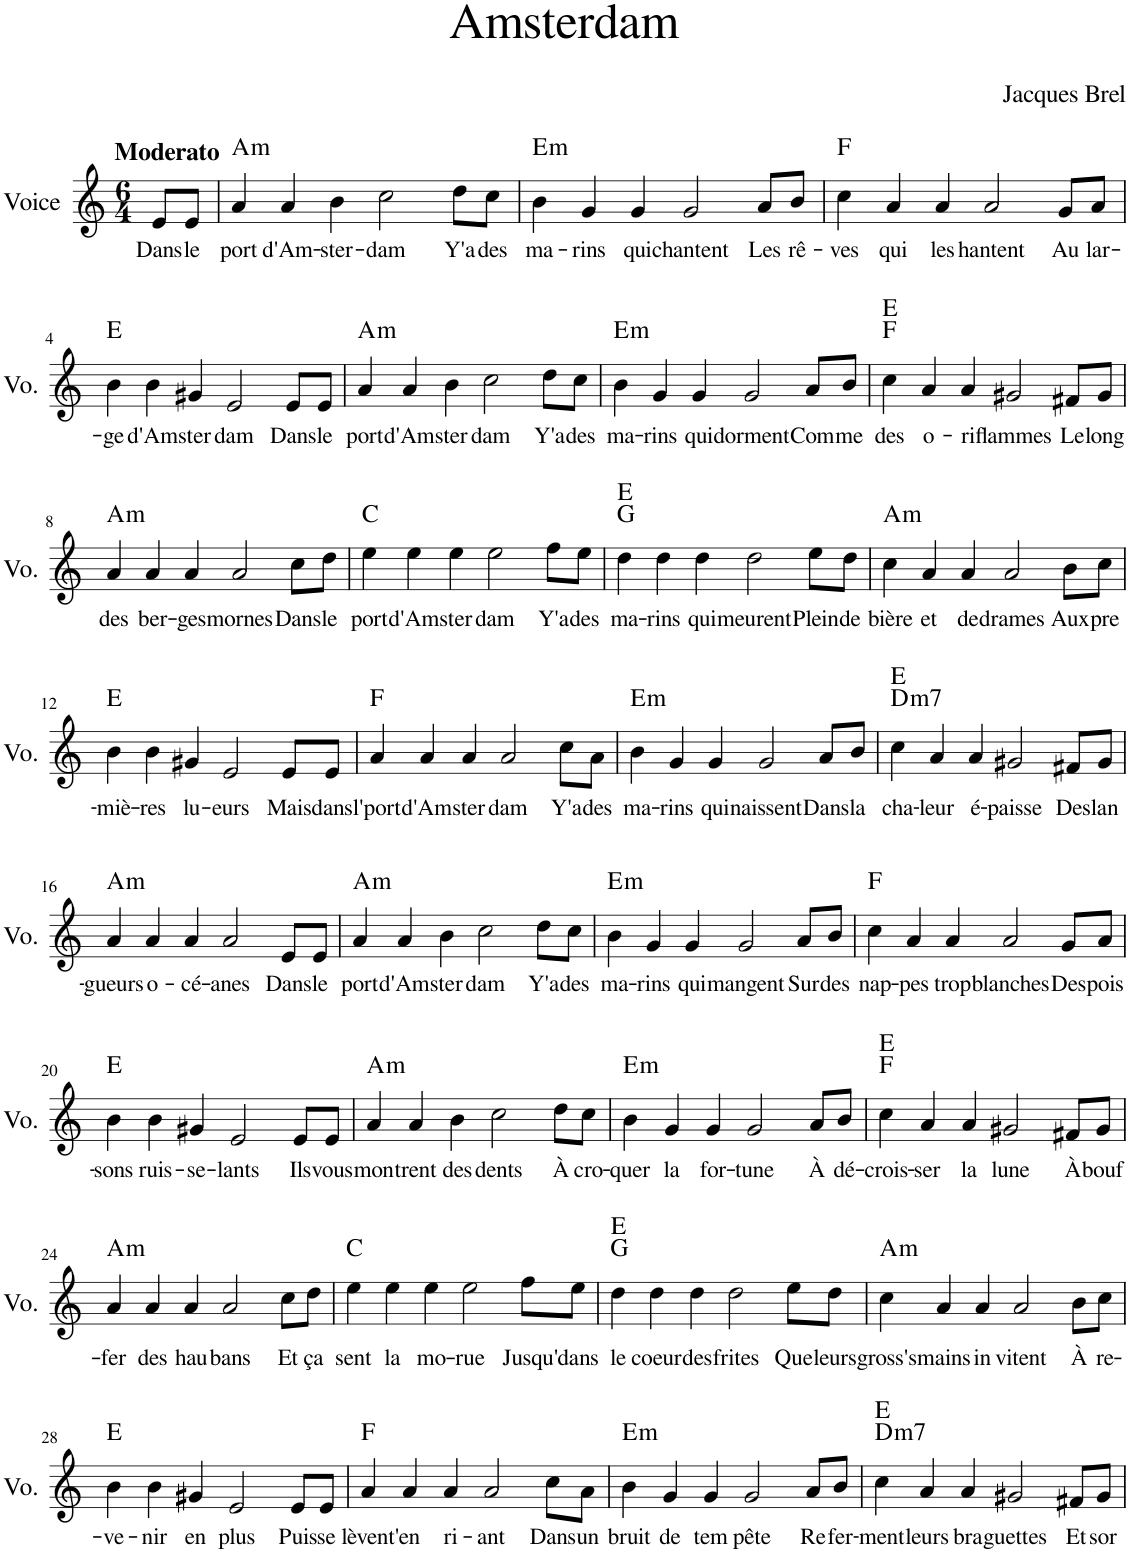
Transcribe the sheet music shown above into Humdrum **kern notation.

**kern	**text	**harte
*part1	*part1	*part1
*staff1	*staff1	*
*I"Voice	*	*
*I'Vo.	*	*
*clefG2	*	*
*k[]	*	*
*M6/4	*	*
=	=	=
!LO:TX:a:B:t=Moderato	!	!
!	!LO:LY:b	!
8e/L	Dans	.
!	!LO:LY:b	!
8e/J	le	.
=1	=1	=1
!	!LO:LY:b	!LO:H:kt=m
4a/	port	A:min
!	!LO:LY:b	!
4a/	d'Am-	.
!	!LO:LY:b	!
4b\	-ster-	.
!	!LO:LY:b	!
2cc\	-dam	.
!	!LO:LY:b	!
8dd\L	Y'a	.
!	!LO:LY:b	!
8cc\J	des	.
=2	=2	=2
!	!LO:LY:b	!LO:H:kt=m
4b\	ma-	E:min
!	!LO:LY:b	!
4g/	-rins	.
!	!LO:LY:b	!
4g/	qui	.
!	!LO:LY:b	!
2g/	chantent	.
!	!LO:LY:b	!
8a/L	Les	.
!	!LO:LY:b	!
8b/J	rê-	.
=3	=3	=3
!	!LO:LY:b	!
4cc\	-ves	F:maj
!	!LO:LY:b	!
4a/	qui	.
!	!LO:LY:b	!
4a/	les	.
!	!LO:LY:b	!
2a/	hantent	.
!	!LO:LY:b	!
8g/L	Au	.
!	!LO:LY:b	!
8a/J	lar-	.
!!LO:LB:g=z
=4	=4	=4
!	!LO:LY:b	!
4b\	-ge	E:maj
!	!LO:LY:b	!
4b\	d'Am-	.
!	!LO:LY:b	!
4g#X/	-ster-	.
!	!LO:LY:b	!
2e/	-dam	.
!	!LO:LY:b	!
8e/L	Dans	.
!	!LO:LY:b	!
8e/J	le	.
=5	=5	=5
!	!LO:LY:b	!LO:H:kt=m
4a/	port	A:min
!	!LO:LY:b	!
4a/	d'Am-	.
!	!LO:LY:b	!
4b\	-ster-	.
!	!LO:LY:b	!
2cc\	-dam	.
!	!LO:LY:b	!
8dd\L	Y'a	.
!	!LO:LY:b	!
8cc\J	des	.
=6	=6	=6
!	!LO:LY:b	!LO:H:kt=m
4b\	ma-	E:min
!	!LO:LY:b	!
4g/	-rins	.
!	!LO:LY:b	!
4g/	qui	.
!	!LO:LY:b	!
2g/	dorment	.
!	!LO:LY:b	!
8a/L	Com-	.
!	!LO:LY:b	!
8b/J	-me	.
=7	=7	=7
!	!LO:LY:b	!
4cc\	des	F:maj E:maj
!	!LO:LY:b	!
4a/	o-	.
!	!LO:LY:b	!
4a/	-ri-	.
!	!LO:LY:b	!
2g#X/	-flammes	.
!	!LO:LY:b	!
8f#X/L	Le	.
!	!LO:LY:b	!
8g#/J	long	.
!!LO:LB:g=z
=8	=8	=8
!	!LO:LY:b	!LO:H:kt=m
4a/	des	A:min
!	!LO:LY:b	!
4a/	ber-	.
!	!LO:LY:b	!
4a/	-ges	.
!	!LO:LY:b	!
2a/	mornes	.
!	!LO:LY:b	!
8cc\L	Dans	.
!	!LO:LY:b	!
8dd\J	le	.
=9	=9	=9
!	!LO:LY:b	!
4ee\	port	C:maj
!	!LO:LY:b	!
4ee\	d'Am-	.
!	!LO:LY:b	!
4ee\	-ster-	.
!	!LO:LY:b	!
2ee\	-dam	.
!	!LO:LY:b	!
8ff\L	Y'a	.
!	!LO:LY:b	!
8ee\J	des	.
=10	=10	=10
!	!LO:LY:b	!
4dd\	ma-	G:maj E:maj
!	!LO:LY:b	!
4dd\	-rins	.
!	!LO:LY:b	!
4dd\	qui	.
!	!LO:LY:b	!
2dd\	meurent	.
!	!LO:LY:b	!
8ee\L	Plein	.
!	!LO:LY:b	!
8dd\J	de	.
=11	=11	=11
!	!LO:LY:b	!LO:H:kt=m
4cc\	bière	A:min
!	!LO:LY:b	!
4a/	et	.
!	!LO:LY:b	!
4a/	de	.
!	!LO:LY:b	!
2a/	drames	.
!	!LO:LY:b	!
8b\L	Aux	.
!	!LO:LY:b	!
8cc\J	pre-	.
!!LO:LB:g=z
=12	=12	=12
!	!LO:LY:b	!
4b\	miè-	E:maj
!	!LO:LY:b	!
4b\	-res	.
!	!LO:LY:b	!
4g#X/	lu-	.
!	!LO:LY:b	!
2e/	-eurs	.
!	!LO:LY:b	!
8e/L	Mais	.
!	!LO:LY:b	!
8e/J	dans	.
=13	=13	=13
!	!LO:LY:b	!
4a/	l'port	F:maj
!	!LO:LY:b	!
4a/	d'Am-	.
!	!LO:LY:b	!
4a/	-ster-	.
!	!LO:LY:b	!
2a/	-dam	.
!	!LO:LY:b	!
8cc\L	Y'a	.
!	!LO:LY:b	!
8a\J	des	.
=14	=14	=14
!	!LO:LY:b	!LO:H:kt=m
4b\	ma-	E:min
!	!LO:LY:b	!
4g/	-rins	.
!	!LO:LY:b	!
4g/	qui	.
!	!LO:LY:b	!
2g/	naissent	.
!	!LO:LY:b	!
8a/L	Dans	.
!	!LO:LY:b	!
8b/J	la	.
=15	=15	=15
!	!LO:LY:b	!LO:H:n=1:kt=m7
4cc\	cha-	D:min7 E:maj
!	!LO:LY:b	!
4a/	-leur	.
!	!LO:LY:b	!
4a/	é-	.
!	!LO:LY:b	!
2g#X/	-paisse	.
!	!LO:LY:b	!
8f#X/L	Des	.
!	!LO:LY:b	!
8g#/J	lan-	.
!!LO:LB:g=z
=16	=16	=16
!	!LO:LY:b	!LO:H:kt=m
4a/	-gueurs	A:min
!	!LO:LY:b	!
4a/	o-	.
!	!LO:LY:b	!
4a/	-cé-	.
!	!LO:LY:b	!
2a/	-anes	.
!	!LO:LY:b	!
8e/L	Dans	.
!	!LO:LY:b	!
8e/J	le	.
=17	=17	=17
!	!LO:LY:b	!LO:H:kt=m
4a/	port	A:min
!	!LO:LY:b	!
4a/	d'Am-	.
!	!LO:LY:b	!
4b\	-ster-	.
!	!LO:LY:b	!
2cc\	-dam	.
!	!LO:LY:b	!
8dd\L	Y'a	.
!	!LO:LY:b	!
8cc\J	des	.
=18	=18	=18
!	!LO:LY:b	!LO:H:kt=m
4b\	ma-	E:min
!	!LO:LY:b	!
4g/	-rins	.
!	!LO:LY:b	!
4g/	qui	.
!	!LO:LY:b	!
2g/	mangent	.
!	!LO:LY:b	!
8a/L	Sur	.
!	!LO:LY:b	!
8b/J	des	.
=19	=19	=19
!	!LO:LY:b	!
4cc\	nap-	F:maj
!	!LO:LY:b	!
4a/	-pes	.
!	!LO:LY:b	!
4a/	trop	.
!	!LO:LY:b	!
2a/	blanches	.
!	!LO:LY:b	!
8g/L	Des	.
!	!LO:LY:b	!
8a/J	pois-	.
!!LO:LB:g=z
=20	=20	=20
!	!LO:LY:b	!
4b\	-sons	E:maj
!	!LO:LY:b	!
4b\	ruis-	.
!	!LO:LY:b	!
4g#X/	-se-	.
!	!LO:LY:b	!
2e/	-lants	.
!	!LO:LY:b	!
8e/L	Ils	.
!	!LO:LY:b	!
8e/J	vous	.
=21	=21	=21
!	!LO:LY:b	!LO:H:kt=m
4a/	mon-	A:min
!	!LO:LY:b	!
4a/	-trent	.
!	!LO:LY:b	!
4b\	des	.
!	!LO:LY:b	!
2cc\	dents	.
!	!LO:LY:b	!
8dd\L	À	.
!	!LO:LY:b	!
8cc\J	cro-	.
=22	=22	=22
!	!LO:LY:b	!LO:H:kt=m
4b\	-quer	E:min
!	!LO:LY:b	!
4g/	la	.
!	!LO:LY:b	!
4g/	for-	.
!	!LO:LY:b	!
2g/	-tune	.
!	!LO:LY:b	!
8a/L	À	.
!	!LO:LY:b	!
8b/J	dé-	.
=23	=23	=23
!	!LO:LY:b	!
4cc\	-crois-	F:maj E:maj
!	!LO:LY:b	!
4a/	-ser	.
!	!LO:LY:b	!
4a/	la	.
!	!LO:LY:b	!
2g#X/	lune	.
!	!LO:LY:b	!
8f#X/L	À	.
!	!LO:LY:b	!
8g#/J	bouf-	.
!!LO:LB:g=z
=24	=24	=24
!	!LO:LY:b	!LO:H:kt=m
4a/	-fer	A:min
!	!LO:LY:b	!
4a/	des	.
!	!LO:LY:b	!
4a/	hau-	.
!	!LO:LY:b	!
2a/	-bans	.
!	!LO:LY:b	!
8cc\L	Et	.
!	!LO:LY:b	!
8dd\J	ça	.
=25	=25	=25
!	!LO:LY:b	!
4ee\	sent	C:maj
!	!LO:LY:b	!
4ee\	la	.
!	!LO:LY:b	!
4ee\	mo-	.
!	!LO:LY:b	!
2ee\	-rue	.
!	!LO:LY:b	!
8ff\L	Jusqu'	.
!	!LO:LY:b	!
8ee\J	dans	.
=26	=26	=26
!	!LO:LY:b	!
4dd\	le	G:maj E:maj
!	!LO:LY:b	!
4dd\	coeur	.
!	!LO:LY:b	!
4dd\	des	.
!	!LO:LY:b	!
2dd\	frites	.
!	!LO:LY:b	!
8ee\L	Que	.
!	!LO:LY:b	!
8dd\J	leurs	.
=27	=27	=27
!	!LO:LY:b	!LO:H:kt=m
4cc\	gross's	A:min
!	!LO:LY:b	!
4a/	mains	.
!	!LO:LY:b	!
4a/	in-	.
!	!LO:LY:b	!
2a/	-vitent	.
!	!LO:LY:b	!
8b\L	À	.
!	!LO:LY:b	!
8cc\J	re-	.
!!LO:LB:g=z
=28	=28	=28
!	!LO:LY:b	!
4b\	-ve-	E:maj
!	!LO:LY:b	!
4b\	-nir	.
!	!LO:LY:b	!
4g#X/	en	.
!	!LO:LY:b	!
2e/	plus	.
!	!LO:LY:b	!
8e/L	Puis	.
!	!LO:LY:b	!
8e/J	se	.
=29	=29	=29
!	!LO:LY:b	!
4a/	lèvent'	F:maj
!	!LO:LY:b	!
4a/	en	.
!	!LO:LY:b	!
4a/	ri-	.
!	!LO:LY:b	!
2a/	-ant	.
!	!LO:LY:b	!
8cc\L	Dans	.
!	!LO:LY:b	!
8a\J	un	.
=30	=30	=30
!	!LO:LY:b	!LO:H:kt=m
4b\	bruit	E:min
!	!LO:LY:b	!
4g/	de	.
!	!LO:LY:b	!
4g/	tem-	.
!	!LO:LY:b	!
2g/	-pête	.
!	!LO:LY:b	!
8a/L	Re-	.
!	!LO:LY:b	!
8b/J	-fer-	.
=31	=31	=31
!	!LO:LY:b	!LO:H:n=1:kt=m7
4cc\	-ment	D:min7 E:maj
!	!LO:LY:b	!
4a/	leurs	.
!	!LO:LY:b	!
4a/	bra-	.
!	!LO:LY:b	!
2g#X/	-guettes	.
!	!LO:LY:b	!
8f#X/L	Et	.
!	!LO:LY:b	!
8g#/J	sor	.
=	=	=
*-	*-	*-
